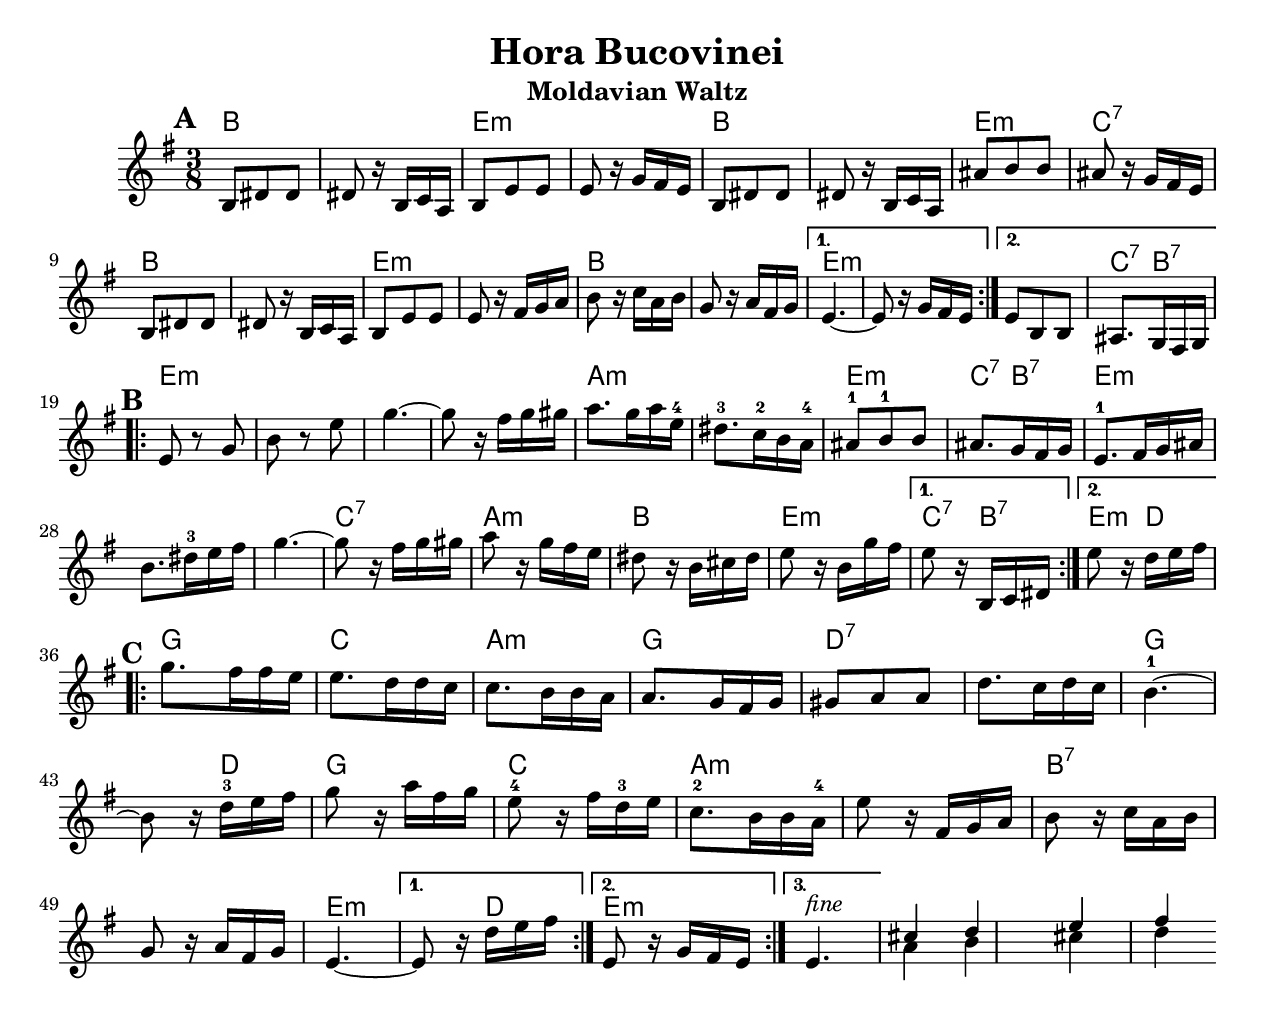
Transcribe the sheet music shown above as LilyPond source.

\version "2.18.0"
\include "english.ly"

\paper{
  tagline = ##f
  print-all-headers = ##t
  #(set-paper-size "letter")
}
date = #(strftime "%d-%m-%Y" (localtime (current-time)))

%\markup{ \italic{ " Updated " \date  }  }
%\markup{ Got something to say? }

%#################################### Melody ########################
melody = \relative c' {
  \clef treble
  \key e \minor
  \time 3/8
  \set Score.markFormatter = #format-mark-box-alphabet

  %\partial 16*3 a16 d f   %lead in notes

  \repeat volta 2{
    \mark \default
    b8  ds ds
    ds8 r16 b16 c a|
    b8 e e
    e r16 g fs e|

    b8 ds ds
    ds8 r16 b16 c a|
    as'8 b b
    as r16 g fs e

    b8 ds ds
    ds8 r16 b16 c a|
    b8 e e
    e r16 fs g a|

    b8 r16 c a b|
    g8 r16 a fs g
    %g4.~
  }
  \alternative {
    {
      e4.~
      e8 r16 g fs e
    }
    {
      e8 b b
      as8. g16 fs g
    }
  }
  \break
  \repeat volta 2{
    \mark \default
    e'8   r g
    b8 r e
    g4.~
    g8 r16 fs g gs

    a8. g16 a e-4|
    ds8.-3 c16-2 b a-4
    as8-1 b-1 b|
    as8. g16 fs g

    e8.-1 fs16 g as|
    b8. ds16-3 e fs
    g4.~
    g8 r16 fs g gs

    a8 r16 g fs e|
    ds8 r16 b cs ds
    e8 r16 b g' fs
  }
  \alternative {
    {e8 r16 b, c ds }
    {e'8 r16 d e fs }
  }
  \break


  \repeat volta 3{
    \mark \default
    g8.  fs16 fs e
    e8. d16 d c|
    c8. b16 b a
    a8. g16 fs g

    gs8 a a
    d8. c16 d c
    b4.-1~
    b8 r16 d-3 e fs

    g8 r16 a fs g|
    e8-4 r16 fs d-3 e
    c8.-2 b16 b a-4|
    e'8 r16 fs, g a

    b8 r16 c a b
    g8 r16 a fs g|
    e4.~
  }
  \alternative{
    {e8 r16 d' e fs}
    {e,8 r16 g fs e}
    {e4.^\markup \italic fine}
  }
  << { cs'4 d e fs } \\ { a,4 b cs d } >>

}
harmony = \relative  c''{
  \repeat unfold 24{s4}
  b4
}


%################################# Lyrics #####################
%\addlyrics{  }
%################################# Chords #######################
harmonies = \chordmode {
  %A part
  b8 s8*5
  e8:m s8*5
  b8 s8*5
  e8:m s8*2
  %a8:7 s8*2
  c8*3:7
  b8 s8*5
  e8:m s8*5
  b8 s8*5
  e8*9:m
  c16*3:7 b16*3:7
  %B part
  e8:m s8*11
  a8*6:m
  e8*3:m
  c16*3:7 b16*3:7
  e8*9:m
  c8*3:7
  a8*3:m
  b8*3
  e8*3:m
  c16*3:7 b16*3:7
  e16*3:m d16*3
  %C part
  g8 s8*2
  c8*3
  a8*3:m
  g8 s8*2
  d8:7 s8*5
  g16*9 d16*3
  g8*3
  c8*3
  a8*6:m
  b8*6:7
  e16*9:m d16*3
  e8*3:m
}

\score {
  <<
    \new ChordNames {
      \set chordChanges = ##t
      \harmonies
    }
    \new Staff
    \melody
    %\new Staff \harmony
  >>
  \header{
    title= "Hora Bucovinei"
    subtitle="Moldavian Waltz"
    composer= ""
    instrument =""
    arranger= ""
  }
  \layout{indent = 1.0\cm}
  \midi{
    \tempo 4 = 120
  }
}
